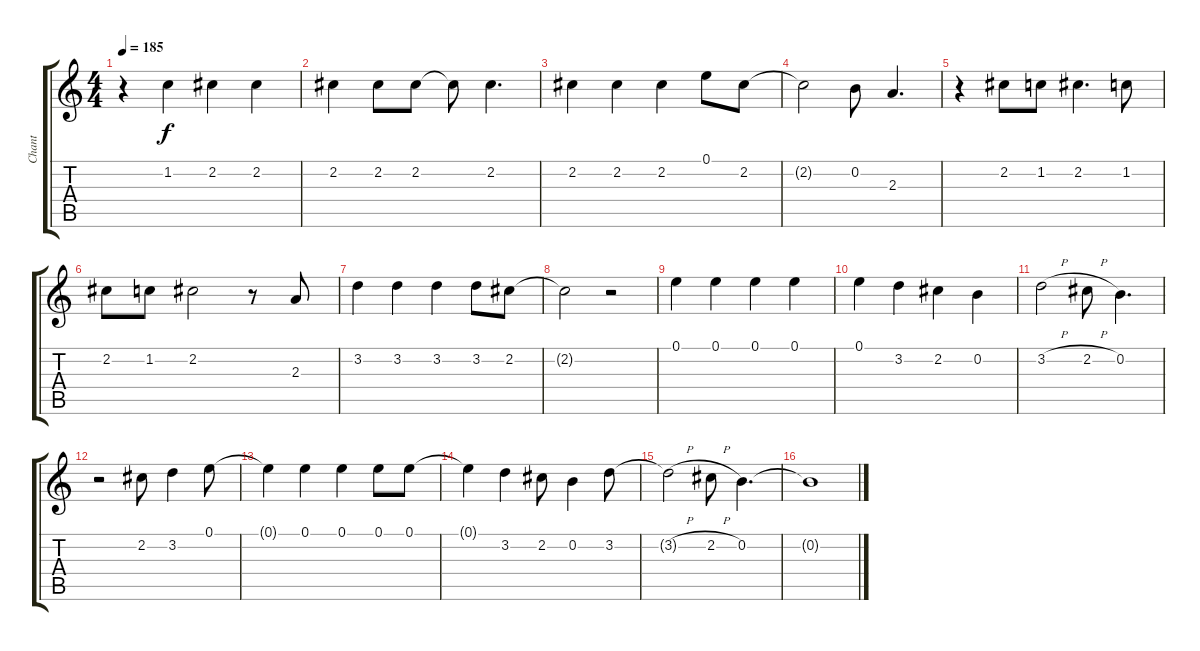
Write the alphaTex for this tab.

\track ("Chant" "Chant") {instrument overdrivenguitar}
\staff {score tabs}
\tuning (E4 B3 G3 D3 A2 E2) {hide}
\ts (4 4)
\tempo 185
\clef g2
\ks c
r.4{dy f} 1.2.4 2.2.4 2.2.4 |
2.2.4 2.2.8 2.2.8 2.2{t}.8 2.2.4{d} |
2.2.4 2.2.4 2.2.4 0.1.8 2.2.8 |
2.2{t}.2 0.2.8 2.3.4{d} |
r.4 2.2.8 1.2.8 2.2.4{d} 1.2.8 |
2.2.8 1.2.8 2.2.2 r.8 2.3.8 |
3.2.4 3.2.4 3.2.4 3.2.8 2.2.8 |
2.2{t}.2 r.2 |
0.1.4 0.1.4 0.1.4 0.1.4 |
0.1.4 3.2.4 2.2.4 0.2.4 |
3.2{h}.2 2.2{h}.8 0.2.4{d} |
r.2 2.2.8 3.2.4 0.1.8 |
0.1{t}.4 0.1.4 0.1.4 0.1.8 0.1.8 |
0.1{t}.4 3.2.4 2.2.8 0.2.4 3.2.8 |
3.2{h t}.2 2.2{h}.8 0.2.4{d} |
0.2{t}.1
